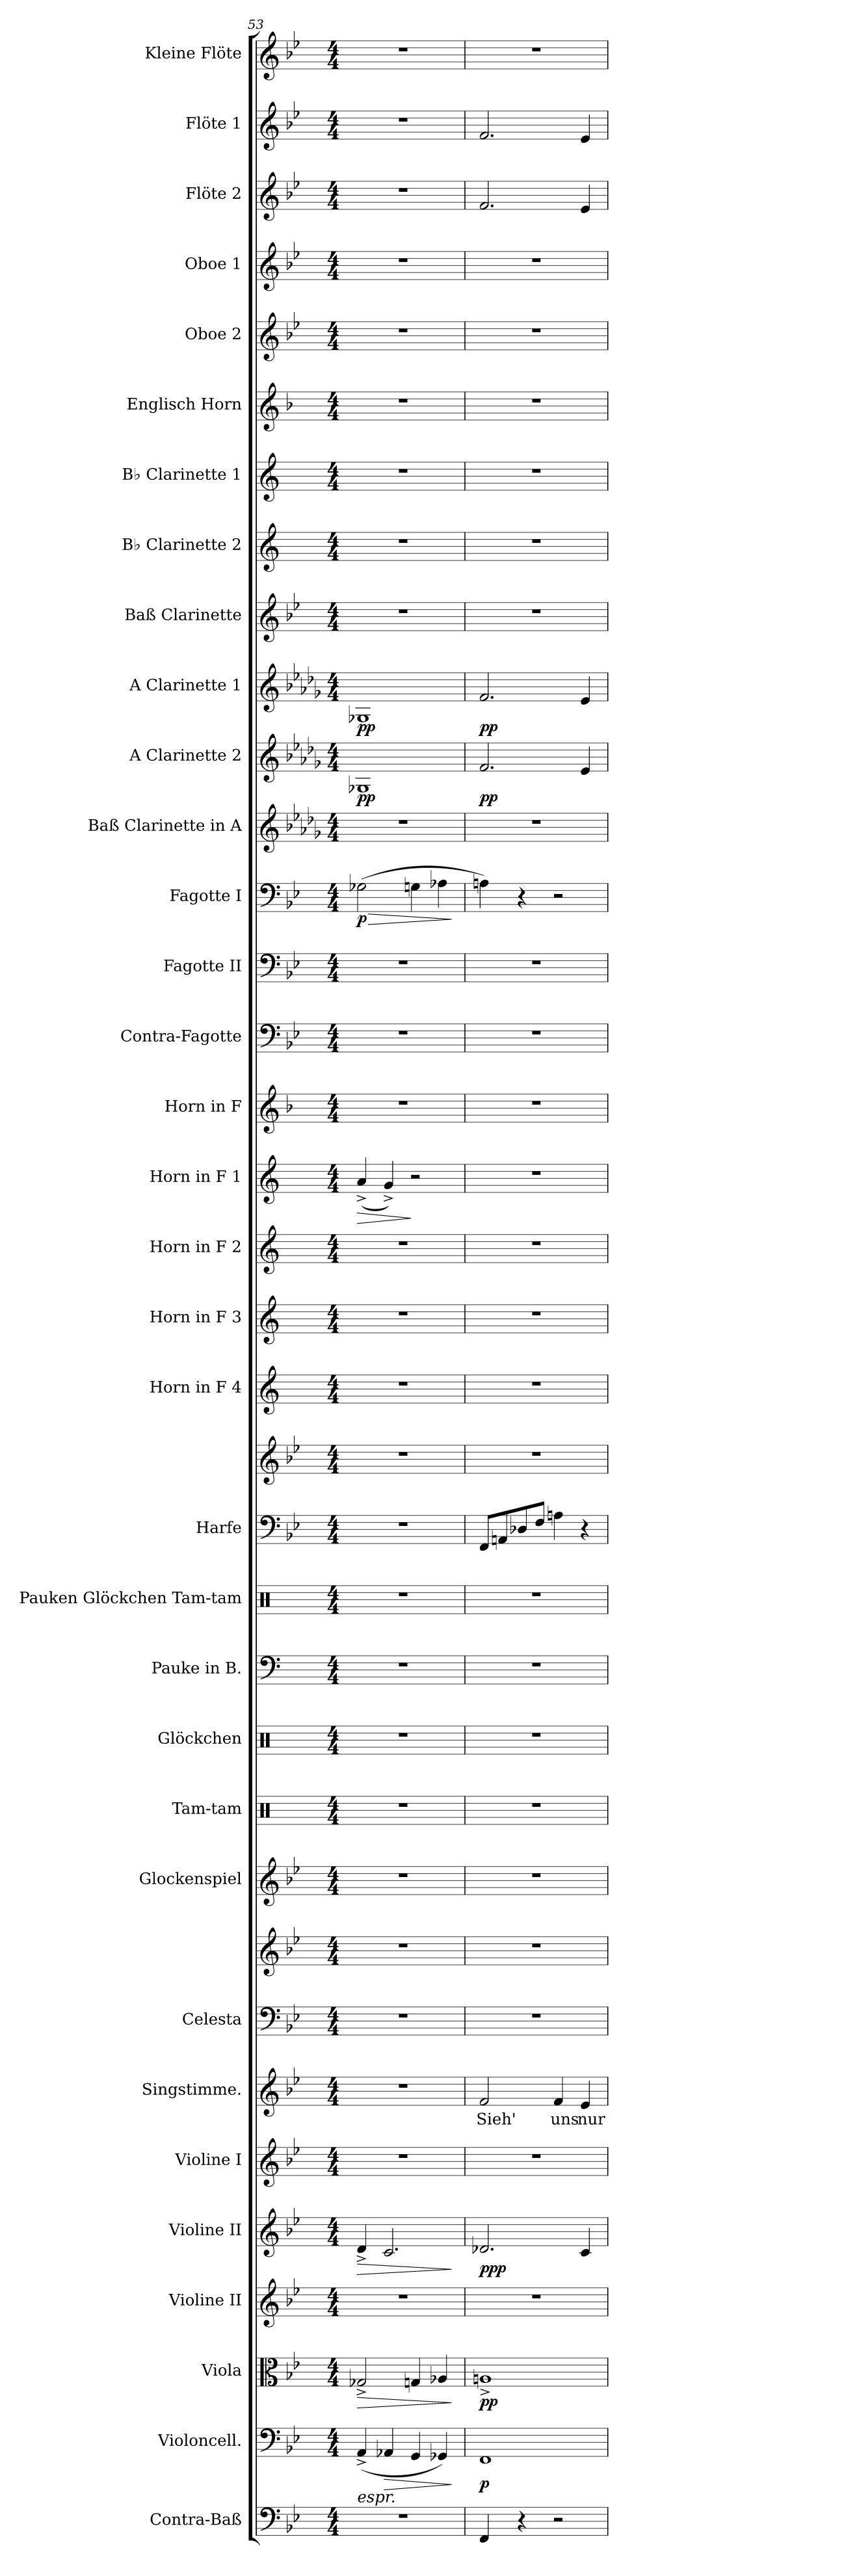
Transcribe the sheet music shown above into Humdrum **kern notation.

**kern	**kern	**dynam	**kern	**dynam	**kern	**kern	**dynam	**kern	**kern	**text	**kern	**kern	**kern	**kern	**kern	**kern	**kern	**kern	**kern	**kern	**kern	**kern	**kern	**dynam	**kern	**kern	**kern	**kern	**dynam	**kern	**kern	**dynam	**kern	**dynam	**kern	**kern	**kern	**kern	**kern	**kern	**kern	**kern	**kern
*part34	*part33	*part33	*part32	*part32	*part31	*part30	*part30	*part29	*part28	*part28	*part27	*part27	*part26	*part25	*part24	*part23	*part22	*part21	*part21	*part20	*part19	*part18	*part17	*part17	*part16	*part15	*part14	*part13	*part13	*part12	*part11	*part11	*part10	*part10	*part9	*part8	*part7	*part6	*part5	*part4	*part3	*part2	*part1
*staff36	*staff35	*staff35	*staff34	*staff34	*staff33	*staff32	*staff32	*staff31	*staff30	*staff30	*staff29	*staff28	*staff27	*staff26	*staff25	*staff24	*staff23	*staff22	*staff21	*staff20	*staff19	*staff18	*staff17	*staff17	*staff16	*staff15	*staff14	*staff13	*staff13	*staff12	*staff11	*staff11	*staff10	*staff10	*staff9	*staff8	*staff7	*staff6	*staff5	*staff4	*staff3	*staff2	*staff1
*I"Contra-Baß	*I"Violoncell.	*	*I"Viola	*	*I"Violine II	*I"Violine II	*	*I"Violine I	*I"Singstimme.	*	*I"Celesta	*	*I"Glockenspiel	*I"Tam-tam	*I"Glöckchen	*I"Pauke in B.	*I"Pauken  Glöckchen Tam-tam	*I"Harfe	*	*I"Horn in F 4	*I"Horn in F 3	*I"Horn in F 2	*I"Horn in F 1	*	*I"Horn in F	*I"Contra-Fagotte	*I"Fagotte II	*I"Fagotte I	*	*I"Baß Clarinette in A	*I"A Clarinette 2	*	*I"A Clarinette 1	*	*I"Baß Clarinette	*I"B♭ Clarinette 2	*I"B♭ Clarinette 1	*I"Englisch Horn	*I"Oboe 2	*I"Oboe 1	*I"Flöte 2	*I"Flöte 1	*I"Kleine Flöte
*I'C.-B.	*I'Vc.	*	*I'Vla.	*	*I'Vln. II	*I'Vln. II	*	*I'Vln. I	*I'Sgst.	*	*I'Cel.	*	*I'Glk.	*I'Tam-tam	*I'Gl.	*I'Pauke	*I'Tam-tam	*I'Hfe.	*	*I'Hn. 4	*I'Hn. 3	*I'Hn. 2	*I'Hn. 1	*	*	*I'C.-Fg.	*I'Fg. II	*I'Fg. I	*	*	*I'A Cl. 2	*	*I'A Cl. 1	*	*I'B. Cl.	*I'B♭ Cl. 2	*I'B♭ Cl. 1	*I'E. H.	*I'Ob. 2	*I'Ob. 1	*I'Fl. 2	*I'Fl. 1	*I'Kl. Fl.
*clefF4	*clefF4	*	*clefC3	*	*clefG2	*clefG2	*	*clefG2	*clefG2	*	*clefF4	*clefG2	*clefG2	*clefX	*clefX	*clefF4	*clefX	*clefF4	*clefG2	*clefG2	*clefG2	*clefG2	*clefG2	*	*clefG2	*clefF4	*clefF4	*clefF4	*	*clefG2	*clefG2	*	*clefG2	*	*clefG2	*clefG2	*clefG2	*clefG2	*clefG2	*clefG2	*clefG2	*clefG2	*clefG2
*ITrd7c12	*	*	*	*	*	*	*	*	*	*	*ITrd-7c-12	*ITrd-7c-12	*ITrd-14c-24	*	*	*	*	*	*	*ITrd4c7	*ITrd4c7	*ITrd4c7	*ITrd4c7	*	*ITrd4c7	*ITrd7c12	*	*	*	*ITrd2c3	*ITrd2c3	*	*ITrd2c3	*	*ITrd8c14	*ITrd1c2	*ITrd1c2	*ITrd4c7	*	*	*	*	*ITrd-7c-12
*k[b-e-]	*k[b-e-]	*	*k[b-e-]	*	*k[b-e-]	*k[b-e-]	*	*k[b-e-]	*k[b-e-]	*	*k[b-e-]	*k[b-e-]	*k[b-e-]	*k[]	*k[]	*k[]	*k[]	*k[b-e-]	*k[b-e-]	*k[b-]	*k[b-]	*k[b-]	*k[b-]	*	*k[b-e-]	*k[b-e-]	*k[b-e-]	*k[b-e-]	*	*k[b-e-]	*k[b-e-]	*	*k[b-e-]	*	*k[b-e-]	*k[b-e-]	*k[b-e-]	*k[b-e-]	*k[b-e-]	*k[b-e-]	*k[b-e-]	*k[b-e-]	*k[b-e-]
*M4/4	*M4/4	*	*M4/4	*	*M4/4	*M4/4	*	*M4/4	*M4/4	*	*M4/4	*M4/4	*M4/4	*M4/4	*M4/4	*M4/4	*M4/4	*M4/4	*M4/4	*M4/4	*M4/4	*M4/4	*M4/4	*	*M4/4	*M4/4	*M4/4	*M4/4	*	*M4/4	*M4/4	*	*M4/4	*	*M4/4	*M4/4	*M4/4	*M4/4	*M4/4	*M4/4	*M4/4	*M4/4	*M4/4
=53	=53	=53	=53	=53	=53	=53	=53	=53	=53	=53	=53	=53	=53	=53	=53	=53	=53	=53	=53	=53	=53	=53	=53	=53	=53	=53	=53	=53	=53	=53	=53	=53	=53	=53	=53	=53	=53	=53	=53	=53	=53	=53	=53
!	!LO:TX:b:i:t=espr.	!	!	!	!	!	!	!	!	!	!	!	!	!	!	!	!	!	!	!	!	!	!	!	!	!	!	!	!	!	!	!	!	!	!	!	!	!	!	!	!	!	!
!	!	!	!	!LO:HP:b	!	!	!LO:HP:b	!	!	!	!	!	!	!	!	!	!	!	!	!	!	!	!	!LO:HP:b	!	!	!	!	!LO:HP:b	!	!	!	!	!	!	!	!	!	!	!	!	!	!
!	!	!	!	!	!	!	!	!	!	!	!	!	!	!	!	!	!	!	!	!	!	!	!	!	!	!	!	!	!LO:DY:n=1:b	!	!	!LO:DY:b	!	!LO:DY:b	!	!	!	!	!	!	!	!	!
1r	(4AA^/	.	2G-X^/	>	1r	4d^/	>	1r	1r	.	1r	1r	1r	1r	1r	1r	1r	1r	1r	1r	1r	1r	(4d^/	>	1r	1r	1r	(2G-X\	> p	1r	1E-X	pp	1E-X	pp	1r	1r	1r	1r	1r	1r	1r	1r	1r
!	!	!LO:HP:b	!	!	!	!	!	!	!	!	!	!	!	!	!	!	!	!	!	!	!	!	!	!	!	!	!	!	!	!	!	!	!	!	!	!	!	!	!	!	!	!	!
.	4AA-X/	>	.	.	.	2.c/	.	.	.	.	.	.	.	.	.	.	.	.	.	.	.	.	4c^/)	.	.	.	.	.	.	.	.	.	.	.	.	.	.	.	.	.	.	.	.
.	4GG/	.	4Gn/	.	.	.	.	.	.	.	.	.	.	.	.	.	.	.	.	.	.	.	2r	]	.	.	.	4Gn\	.	.	.	.	.	.	.	.	.	.	.	.	.	.	.
.	4GG-X/)	.	4A-X/	.	.	.	.	.	.	.	.	.	.	.	.	.	.	.	.	.	.	.	.	.	.	.	.	4A-X\	.	.	.	.	.	.	.	.	.	.	.	.	.	.	.
.	.	]	.	]	.	.	]	.	.	.	.	.	.	.	.	.	.	.	.	.	.	.	.	.	.	.	.	.	]	.	.	.	.	.	.	.	.	.	.	.	.	.	.
=54	=54	=54	=54	=54	=54	=54	=54	=54	=54	=54	=54	=54	=54	=54	=54	=54	=54	=54	=54	=54	=54	=54	=54	=54	=54	=54	=54	=54	=54	=54	=54	=54	=54	=54	=54	=54	=54	=54	=54	=54	=54	=54	=54
!	!	!LO:DY:b	!	!LO:DY:b	!	!	!LO:DY:b	!	!	!	!	!	!	!	!	!	!	!	!	!	!	!	!	!	!	!	!	!	!LO:DY:b	!	!	!LO:DY:b	!	!LO:DY:b	!	!	!	!	!	!	!	!	!
4FFF/	1FF	p	1An^	pp	1r	2.d-X/	ppp	1r	2f/	Sieh'	1r	1r	1r	1r	1r	1r	1r	8FF/L	1r	1r	1r	1r	1r	.	1r	1r	1r	4An\)	other-dynamics	1r	2.d/	pp	2.d/	pp	1r	1r	1r	1r	1r	1r	2.f/	2.f/	1r
.	.	.	.	.	.	.	.	.	.	.	.	.	.	.	.	.	.	8AAn/	.	.	.	.	.	.	.	.	.	.	.	.	.	.	.	.	.	.	.	.	.	.	.	.	.
4r	.	.	.	.	.	.	.	.	.	.	.	.	.	.	.	.	.	8D-X/	.	.	.	.	.	.	.	.	.	4r	.	.	.	.	.	.	.	.	.	.	.	.	.	.	.
.	.	.	.	.	.	.	.	.	.	.	.	.	.	.	.	.	.	8F/J	.	.	.	.	.	.	.	.	.	.	.	.	.	.	.	.	.	.	.	.	.	.	.	.	.
2r	.	.	.	.	.	.	.	.	4f/	uns	.	.	.	.	.	.	.	4An\	.	.	.	.	.	.	.	.	.	2r	.	.	.	.	.	.	.	.	.	.	.	.	.	.	.
.	.	.	.	.	.	4c/	.	.	4e-/	nur	.	.	.	.	.	.	.	4r	.	.	.	.	.	.	.	.	.	.	.	.	4c/	.	4c/	.	.	.	.	.	.	.	4e-/	4e-/	.
=	=	=	=	=	=	=	=	=	=	=	=	=	=	=	=	=	=	=	=	=	=	=	=	=	=	=	=	=	=	=	=	=	=	=	=	=	=	=	=	=	=	=	=
*-	*-	*-	*-	*-	*-	*-	*-	*-	*-	*-	*-	*-	*-	*-	*-	*-	*-	*-	*-	*-	*-	*-	*-	*-	*-	*-	*-	*-	*-	*-	*-	*-	*-	*-	*-	*-	*-	*-	*-	*-	*-	*-	*-
